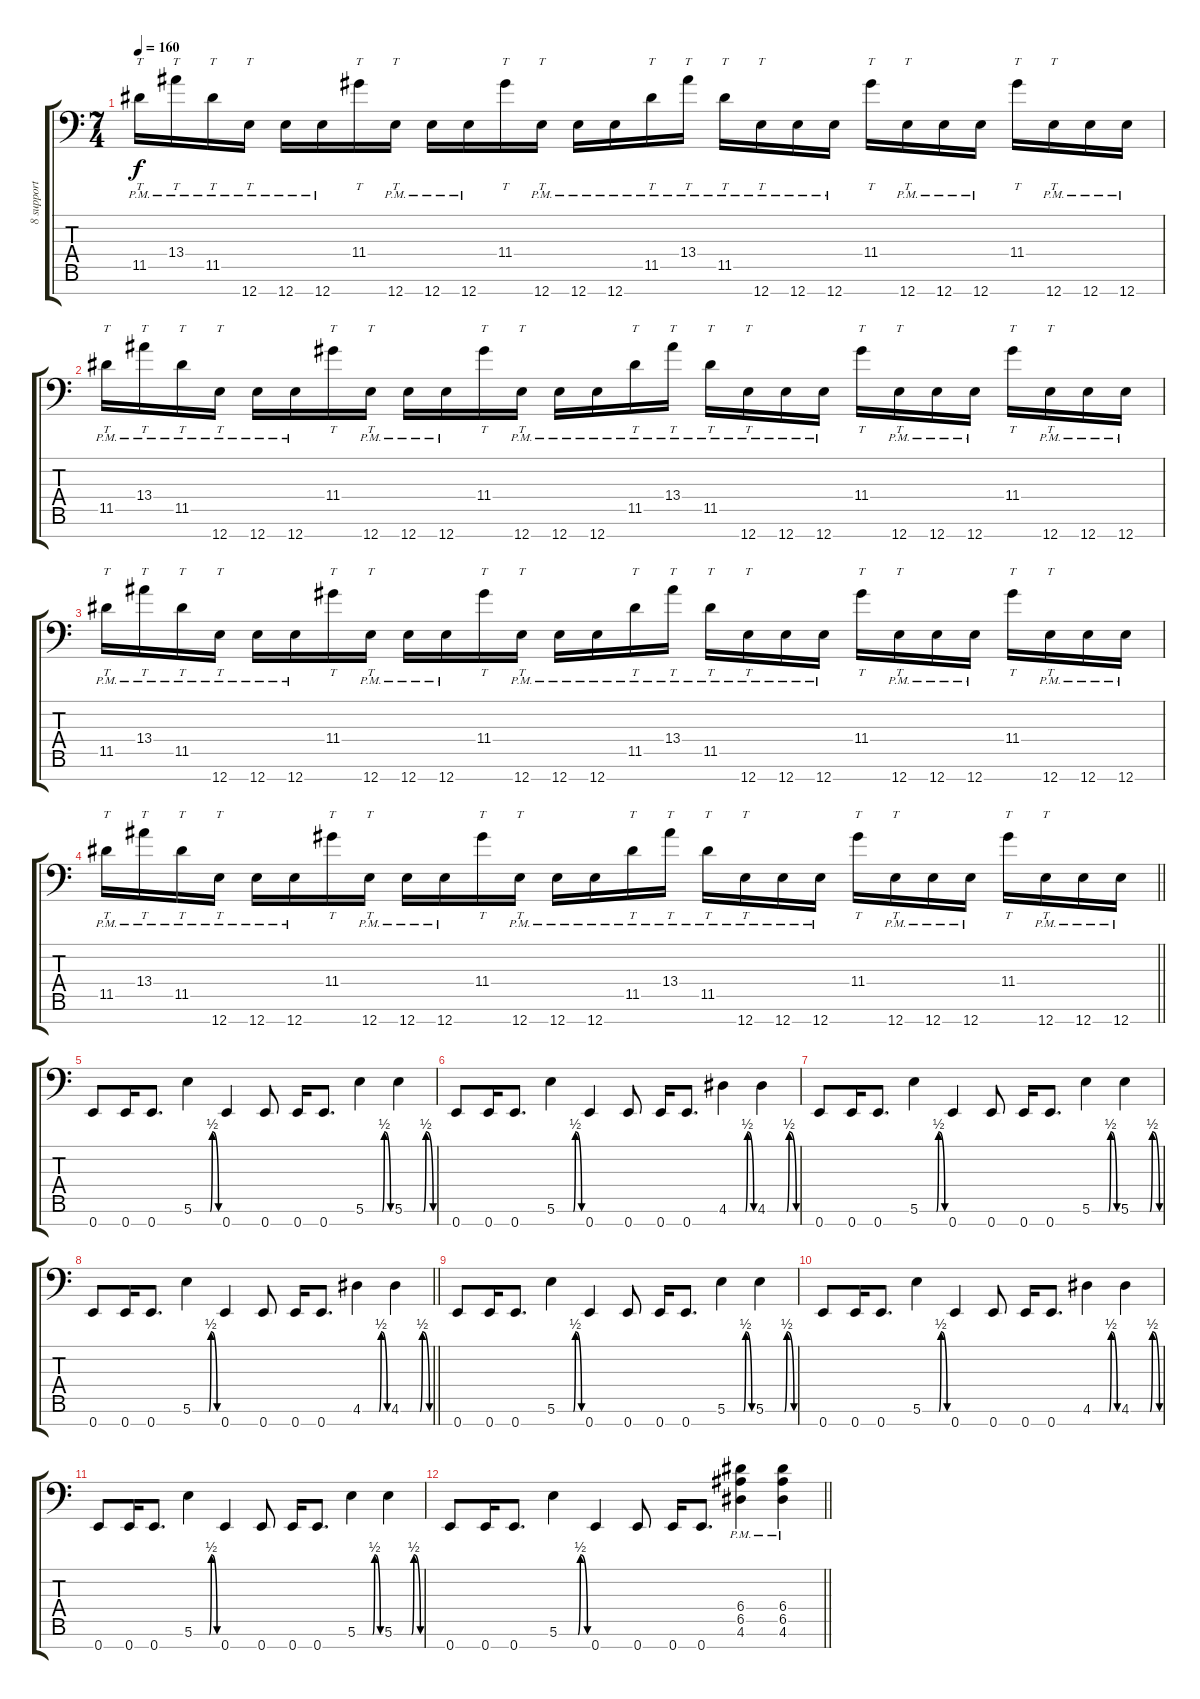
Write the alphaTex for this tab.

\track ("8 support" "8 support") {instrument distortionguitar}
\staff {score tabs}
\tuning (B3 G3 D3 A2 E2 B1 E1) {hide}
\ts (7 4)
\section ("" "")
\tempo 160
\clef f4
\ks c
11.5{pm}.16{tt dy f volume 11} 13.4{pm}.16{tt} 11.5{pm}.16{tt} 12.7{pm}.16{tt} 12.7{pm}.16 12.7{pm}.16 11.4.16{tt} 12.7{pm}.16{tt} 12.7{pm}.16 12.7{pm}.16 11.4.16{tt} 12.7{pm}.16{tt} 12.7{pm}.16 12.7{pm}.16 11.5{pm}.16{tt} 13.4{pm}.16{tt} 11.5{pm}.16{tt} 12.7{pm}.16{tt} 12.7{pm}.16 12.7{pm}.16 11.4.16{tt} 12.7{pm}.16{tt} 12.7{pm}.16 12.7{pm}.16 11.4.16{tt} 12.7{pm}.16{tt} 12.7{pm}.16 12.7{pm}.16 |
11.5{pm}.16{tt} 13.4{pm}.16{tt} 11.5{pm}.16{tt} 12.7{pm}.16{tt} 12.7{pm}.16 12.7{pm}.16 11.4.16{tt} 12.7{pm}.16{tt} 12.7{pm}.16 12.7{pm}.16 11.4.16{tt} 12.7{pm}.16{tt} 12.7{pm}.16 12.7{pm}.16 11.5{pm}.16{tt} 13.4{pm}.16{tt} 11.5{pm}.16{tt} 12.7{pm}.16{tt} 12.7{pm}.16 12.7{pm}.16 11.4.16{tt} 12.7{pm}.16{tt} 12.7{pm}.16 12.7{pm}.16 11.4.16{tt} 12.7{pm}.16{tt} 12.7{pm}.16 12.7{pm}.16 |
11.5{pm}.16{tt} 13.4{pm}.16{tt} 11.5{pm}.16{tt} 12.7{pm}.16{tt} 12.7{pm}.16 12.7{pm}.16 11.4.16{tt} 12.7{pm}.16{tt} 12.7{pm}.16 12.7{pm}.16 11.4.16{tt} 12.7{pm}.16{tt} 12.7{pm}.16 12.7{pm}.16 11.5{pm}.16{tt} 13.4{pm}.16{tt} 11.5{pm}.16{tt} 12.7{pm}.16{tt} 12.7{pm}.16 12.7{pm}.16 11.4.16{tt} 12.7{pm}.16{tt} 12.7{pm}.16 12.7{pm}.16 11.4.16{tt} 12.7{pm}.16{tt} 12.7{pm}.16 12.7{pm}.16 |
\barLineRight lightlight
11.5{pm}.16{tt} 13.4{pm}.16{tt} 11.5{pm}.16{tt} 12.7{pm}.16{tt} 12.7{pm}.16 12.7{pm}.16 11.4.16{tt} 12.7{pm}.16{tt} 12.7{pm}.16 12.7{pm}.16 11.4.16{tt} 12.7{pm}.16{tt} 12.7{pm}.16 12.7{pm}.16 11.5{pm}.16{tt} 13.4{pm}.16{tt} 11.5{pm}.16{tt} 12.7{pm}.16{tt} 12.7{pm}.16 12.7{pm}.16 11.4.16{tt} 12.7{pm}.16{tt} 12.7{pm}.16 12.7{pm}.16 11.4.16{tt} 12.7{pm}.16{tt} 12.7{pm}.16 12.7{pm}.16 |
\section ("" "")
0.7.8{volume 13} 0.7.16 0.7.8{d} 5.6{be (custom 0 0 30 0 40 0 45 2 60 0)}.4 0.7.4 0.7.8 0.7.16 0.7.8{d} 5.6{be (custom 0 0 30 0 40 0 45 2 60 0)}.4 5.6{be (custom 0 0 30 0 40 0 45 2 60 0)}.4 |
0.7.8 0.7.16 0.7.8{d} 5.6{be (custom 0 0 30 0 40 0 45 2 60 0)}.4 0.7.4 0.7.8 0.7.16 0.7.8{d} 4.6{be (custom 0 0 30 0 40 0 45 2 60 0)}.4 4.6{be (custom 0 0 30 0 40 0 45 2 60 0)}.4 |
0.7.8 0.7.16 0.7.8{d} 5.6{be (custom 0 0 30 0 40 0 45 2 60 0)}.4 0.7.4 0.7.8 0.7.16 0.7.8{d} 5.6{be (custom 0 0 30 0 40 0 45 2 60 0)}.4 5.6{be (custom 0 0 30 0 40 0 45 2 60 0)}.4 |
\barLineRight lightlight
0.7.8 0.7.16 0.7.8{d} 5.6{be (custom 0 0 30 0 40 0 45 2 60 0)}.4 0.7.4 0.7.8 0.7.16 0.7.8{d} 4.6{be (custom 0 0 30 0 40 0 45 2 60 0)}.4 4.6{be (custom 0 0 30 0 40 0 45 2 60 0)}.4 |
0.7.8 0.7.16 0.7.8{d} 5.6{be (custom 0 0 30 0 40 0 45 2 60 0)}.4 0.7.4 0.7.8 0.7.16 0.7.8{d} 5.6{be (custom 0 0 30 0 40 0 45 2 60 0)}.4 5.6{be (custom 0 0 30 0 40 0 45 2 60 0)}.4 |
0.7.8 0.7.16 0.7.8{d} 5.6{be (custom 0 0 30 0 40 0 45 2 60 0)}.4 0.7.4 0.7.8 0.7.16 0.7.8{d} 4.6{be (custom 0 0 30 0 40 0 45 2 60 0)}.4 4.6{be (custom 0 0 30 0 40 0 45 2 60 0)}.4 |
0.7.8 0.7.16 0.7.8{d} 5.6{be (custom 0 0 30 0 40 0 45 2 60 0)}.4 0.7.4 0.7.8 0.7.16 0.7.8{d} 5.6{be (custom 0 0 30 0 40 0 45 2 60 0)}.4 5.6{be (custom 0 0 30 0 40 0 45 2 60 0)}.4 |
\barLineRight lightlight
0.7.8 0.7.16 0.7.8{d} 5.6{be (custom 0 0 30 0 40 0 45 2 60 0)}.4 0.7.4 0.7.8 0.7.16 0.7.8{d} (6.4{pm} 6.5{pm} 4.6{pm}).4 (6.4{pm} 6.5{pm} 4.6{pm}).4
